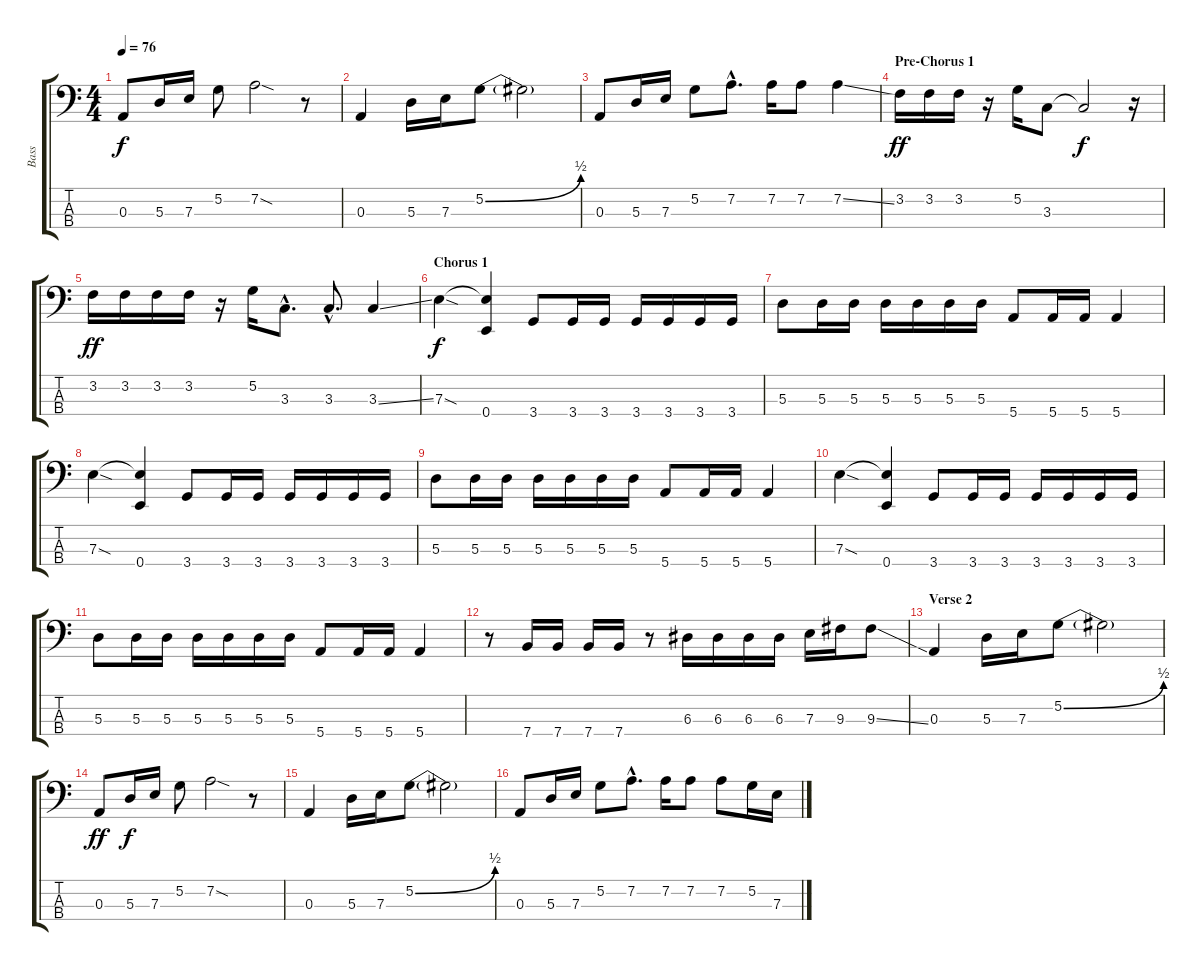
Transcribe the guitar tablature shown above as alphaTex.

\track ("Bass" "Bass") {instrument electricbassfinger}
\staff {score tabs}
\tuning (G2 D2 A1 E1) {hide}
\ts (4 4)
\tempo 76
\clef f4
\ks c
0.3.8{dy f} 5.3.16 7.3.16 5.2.8 7.2{sod}.2 r.8 |
0.3.4 5.3.16 7.3.16 5.2{be (bend 0 0 60 2)}.8 5.2{t}.2 |
0.3.8 5.3.16 7.3.16 5.2.8 7.2{hac}.8{d} 7.2.16 7.2.8 7.2{ss}.4 |
\section ("" "Pre-Chorus 1")
3.2.16{dy ff} 3.2.16 3.2.16 r.16 5.2.16 3.3.8 3.3{t}.2{dy f} r.16 |
3.2.16{dy ff} 3.2.16 3.2.16 3.2.16 r.16 5.2.16 3.3{hac}.8{d} 3.3{hac}.8{d} 3.3{ss}.4 |
\section ("" "Chorus 1")
7.3{sod}.4{dy f} (7.3{t} 0.4).4 3.4.8 3.4.16 3.4.16 3.4.16 3.4.16 3.4.16 3.4.16 |
5.3.8 5.3.16 5.3.16 5.3.16 5.3.16 5.3.16 5.3.16 5.4.8 5.4.16 5.4.16 5.4.4 |
7.3{sod}.4 (7.3{t} 0.4).4 3.4.8 3.4.16 3.4.16 3.4.16 3.4.16 3.4.16 3.4.16 |
5.3.8 5.3.16 5.3.16 5.3.16 5.3.16 5.3.16 5.3.16 5.4.8 5.4.16 5.4.16 5.4.4 |
7.3{sod}.4 (7.3{t} 0.4).4 3.4.8 3.4.16 3.4.16 3.4.16 3.4.16 3.4.16 3.4.16 |
5.3.8 5.3.16 5.3.16 5.3.16 5.3.16 5.3.16 5.3.16 5.4.8 5.4.16 5.4.16 5.4.4 |
r.8 7.4.16 7.4.16 7.4.16 7.4.16 r.8 6.3.16 6.3.16 6.3.16 6.3.16 7.3.16 9.3.16 9.3{ss}.8 |
\section ("" "Verse 2")
0.3.4 5.3.16 7.3.16 5.2{be (bend 0 0 60 2)}.8 5.2{t}.2 |
0.3.8{dy ff} 5.3.16{dy f} 7.3.16 5.2.8 7.2{sod}.2 r.8 |
0.3.4 5.3.16 7.3.16 5.2{be (bend 0 0 60 2)}.8 5.2{t}.2 |
0.3.8 5.3.16 7.3.16 5.2.8 7.2{hac}.8{d} 7.2.16 7.2.8 7.2.8 5.2.16 7.3.16
